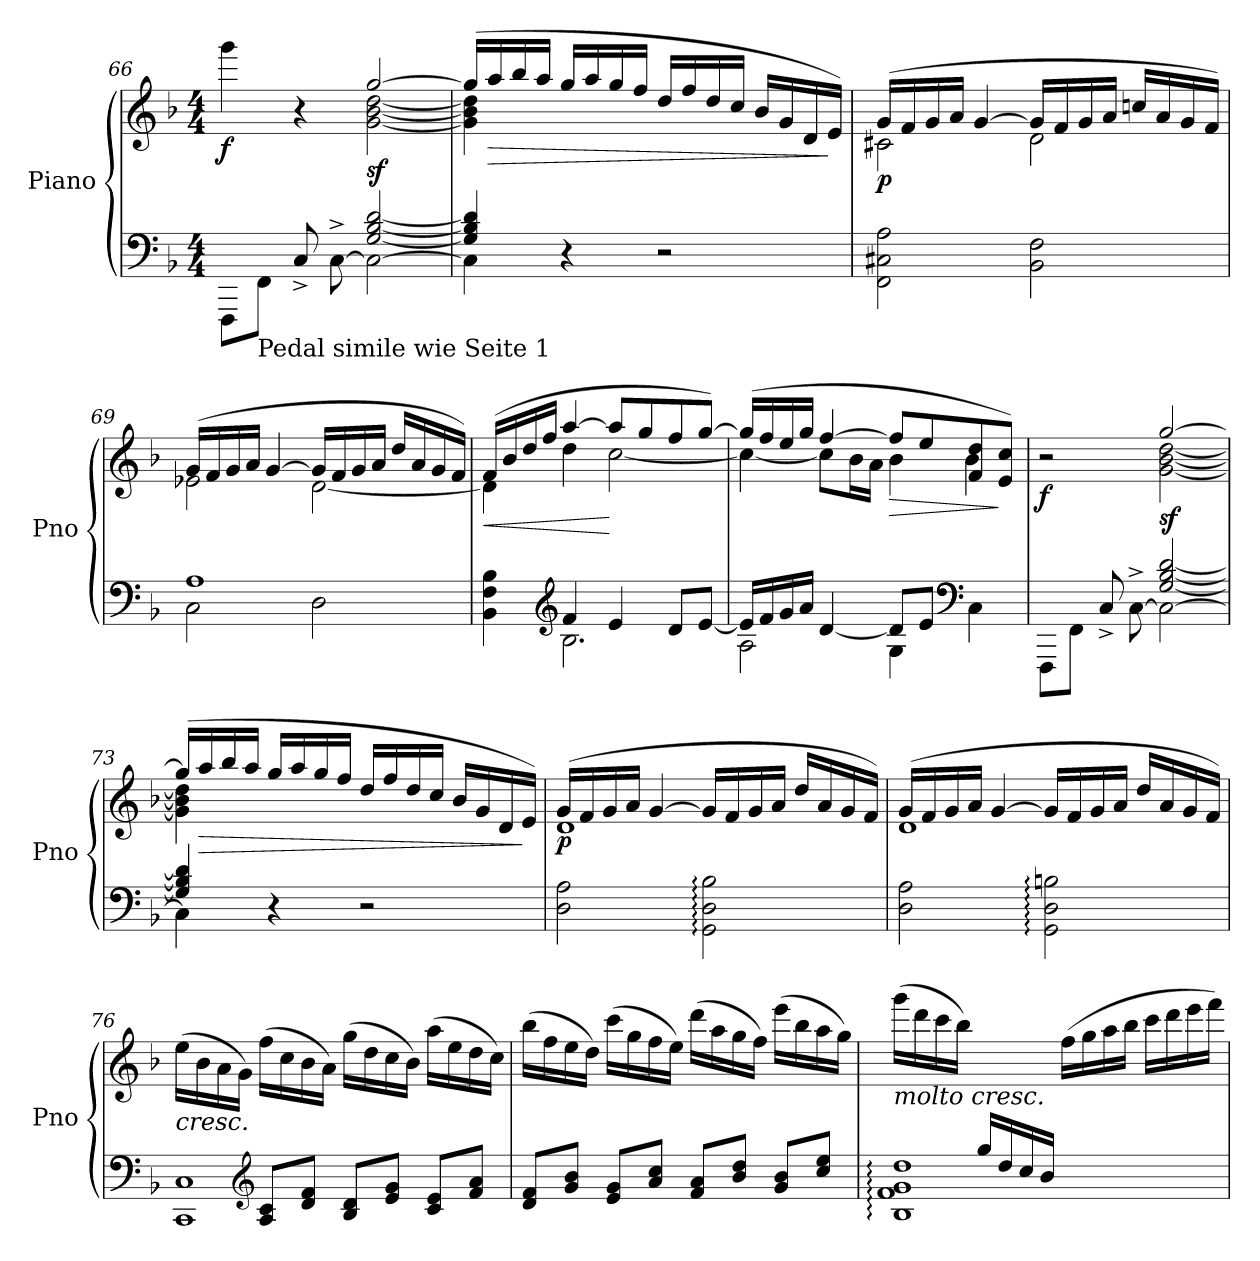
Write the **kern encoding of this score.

**kern	**kern	**dynam
*part1	*part1	*part1
*staff2	*staff1	*staff1/2
*I"Piano	*	*
*I'Pno	*	*
*clefF4	*clefG2	*
*k[b-]	*k[b-]	*
*M4/4	*M4/4	*
=66	=66	=66
*^	*^	*
!	!	!	!	!LO:DY:b
8FFF\L	2ryy	4ggg\	2ryy	f
!LO:TX:b:t=Pedal simile wie Seite 1	!	!	!	!
8FF\J	.	.	.	.
8C^/	.	4r	.	.
[8C^\	.	.	.	.
!	!	!	!	!LO:DY:b
2C\_	[2G/ [2B-/ [2d/	[2gg/	[2g\ [2b-\ [2dd\	sf
!!LO:LB:g=z	!!
=67	=67	=67	=67	=67
4C\]	4G/] 4B-/] 4d/]	(>16gg/LL]	4g\] 4b-\] 4dd\]	.
!	!	!	!	!LO:HP:b
.	.	16aa/	.	>
.	.	16bb-/	.	.
.	.	16aa/JJ	.	.
4r	2.ryy	16gg/LL	2.ryy	.
.	.	16aa/	.	.
.	.	16gg/	.	.
.	.	16ff/JJ	.	.
2r	.	16dd/LL	.	.
.	.	16ff/	.	.
.	.	16dd/	.	.
.	.	16cc/JJ	.	.
.	.	16b-/LL	.	.
.	.	16g/	.	.
.	.	16d/	.	.
.	.	16e/JJ)	.	]
*v	*v	*	*	*
=68	=68	=68	=68
!	!	!	!LO:DY:b
2FF\ 2C#X\ 2A\	(>16g/LL	2c#X\	p
.	16f/	.	.
.	16g/	.	.
.	16a/JJ	.	.
.	[4g/	.	.
2BB-\ 2F\	16g/LL]	2d\	.
.	16f/	.	.
.	16g/	.	.
.	16a/JJ	.	.
.	16ccn/LL	.	.
.	16a/	.	.
.	16g/	.	.
.	16f/JJ)	.	.
=69	=69	=69	=69
*^	*	*	*
2C\	1A	(>16g/LL	2e-X\	.
.	.	16f/	.	.
.	.	16g/	.	.
.	.	16a/JJ	.	.
.	.	[4g/	.	.
2D\	.	16g/LL]	[2d\	.
.	.	16f/	.	.
.	.	16g/	.	.
.	.	16a/JJ	.	.
.	.	16dd/LL	.	.
.	.	16a/	.	.
.	.	16g/	.	.
.	.	16f/JJ)	.	.
!!LO:LB:g=z	!!
=70	=70	=70	=70	=70
!	!	!	!	!LO:HP:b
4BB-\ 4F\ 4B-\	4ryy	(>16f/LL	4d\]	<
.	.	16b-/	.	.
.	.	16dd/	.	.
.	.	16ff/JJ	.	.
*clefG2	*	*	*	*
2.B-\	4f/	[4aa/	4dd\	.
.	4e/	8aa/L]	[2cc\	[
.	.	8gg/	.	.
.	8d/L	8ff/	.	.
.	[8e/J	[8gg/J)	.	.
=71	=71	=71	=71	=71
2A\	16e/LL]	(>16gg/LL]	4cc\_	.
.	16f/	16ff/	.	.
.	16g/	16ee/	.	.
.	16a/JJ	16gg/JJ	.	.
.	[4d/	[4ff/	8cc\L]	.
.	.	.	16b-\L	.
.	.	.	16a\JJ	.
!	!	!	!	!LO:HP:b
4G\	8d/L]	8ff/L]	4b-\	>
.	8e/J	8ee/	.	.
*clefF4	*	*	*	*
4C\	4ryy	8f/ 8dd/	4b-\	.
.	.	8e/ 8cc/J)	.	]
=72	=72	=72	=72	=72
!	!	!	!	!LO:DY:b
8FFF\L	2ryy	2r	2ryy	f
8FF\J	.	.	.	.
8C^/	.	.	.	.
[8C^\	.	.	.	.
!	!	!	!	!LO:DY:b
2C\_	[2G/ [2B-/ [2d/	[2gg/	[2g\ [2b-\ [2dd\	sf
!!LO:PB:g=z	!!
=73	=73	=73	=73	=73
4C\]	4G/] 4B-/] 4d/]	(>16gg/LL]	4g\] 4b-\] 4dd\]	.
!	!	!	!	!LO:HP:b
.	.	16aa/	.	>
.	.	16bb-/	.	.
.	.	16aa/JJ	.	.
4r	2.ryy	16gg/LL	2.ryy	.
.	.	16aa/	.	.
.	.	16gg/	.	.
.	.	16ff/JJ	.	.
2r	.	16dd/LL	.	.
.	.	16ff/	.	.
.	.	16dd/	.	.
.	.	16cc/JJ	.	.
.	.	16b-/LL	.	.
.	.	16g/	.	.
.	.	16d/	.	.
.	.	16e/JJ)	.	]
*v	*v	*	*	*
=74	=74	=74	=74
!	!	!	!LO:DY:b
2D\ 2A\	(>16g/LL	1d	p
.	16f/	.	.
.	16g/	.	.
.	16a/JJ	.	.
.	[4g/	.	.
2GG\: 2D\: 2B-\:	16g/LL]	.	.
.	16f/	.	.
.	16g/	.	.
.	16a/JJ	.	.
.	16dd/LL	.	.
.	16a/	.	.
.	16g/	.	.
.	16f/JJ)	.	.
=75	=75	=75	=75
2D\ 2A\	(>16g/LL	1d	.
.	16f/	.	.
.	16g/	.	.
.	16a/JJ	.	.
.	[4g/	.	.
2GG\: 2D\: 2Bn\:	16g/LL]	.	.
.	16f/	.	.
.	16g/	.	.
.	16a/JJ	.	.
.	16dd/LL	.	.
.	16a/	.	.
.	16g/	.	.
.	16f/JJ)	.	.
*	*v	*v	*
!!LO:LB:g=z
=76	=76	=76
*^	*	*
!	!	!LO:TX:b:i:t=cresc.	!
!	!	!	!LO:DY:b
4ryy	1CC 1C	(<16ee\LL	other-dynamics
.	.	16b-\	.
.	.	16a\	.
.	.	16g\JJ)	.
*clefG2	*	*	*
8A/ 8c/L	.	(<16ff\LL	.
.	.	16cc\	.
8d/ 8f/J	.	16b-\	.
.	.	16a\JJ)	.
8B-/ 8d/L	.	(<16gg\LL	.
.	.	16dd\	.
8e/ 8g/J	.	16cc\	.
.	.	16b-\JJ)	.
8c/ 8e/L	.	(<16aa\LL	.
.	.	16ee\	.
8f/ 8a/J	.	16dd\	.
.	.	16cc\JJ)	.
*v	*v	*	*
=77	=77	=77
8d/ 8f/L	(<16bb-\LL	.
.	16ff\	.
8g/ 8b-/J	16ee\	.
.	16dd\JJ)	.
8e/ 8g/L	(<16ccc\LL	.
.	16gg\	.
8a/ 8cc/J	16ff\	.
.	16ee\JJ)	.
8f/ 8a/L	(<16ddd\LL	.
.	16aa\	.
8b-/ 8dd/J	16gg\	.
.	16ff\JJ)	.
8g/ 8b-/L	(<16eee\LL	.
.	16bb-\	.
8cc/ 8ee/J	16aa\	.
.	16gg\JJ)	.
=78	=78	=78
*^	*	*
!	!	!LO:TX:b:i:t=molto cresc.	!
!	!	!	!LO:DY:b
!	!	!	!LO:DY:n=1:b
4ryy	1B-: 1f: 1g: 1dd:	(<16ggg\LL	other-dynamics other-dynamics
.	.	16ddd\	.
.	.	16ccc\	.
.	.	16bb-\JJ)	.
16gg/LL	.	4ryy	.
16dd/	.	.	.
16cc/	.	.	.
16b-/JJ	.	.	.
2ryy	.	(<16ff\LL	.
.	.	16gg\	.
.	.	16aa\	.
.	.	16bb-\JJ	.
.	.	16ccc\LL	.
.	.	16ddd\	.
.	.	16eee\	.
.	.	16fff\JJ)	.
*v	*v	*	*
=	=	=
*-	*-	*-
